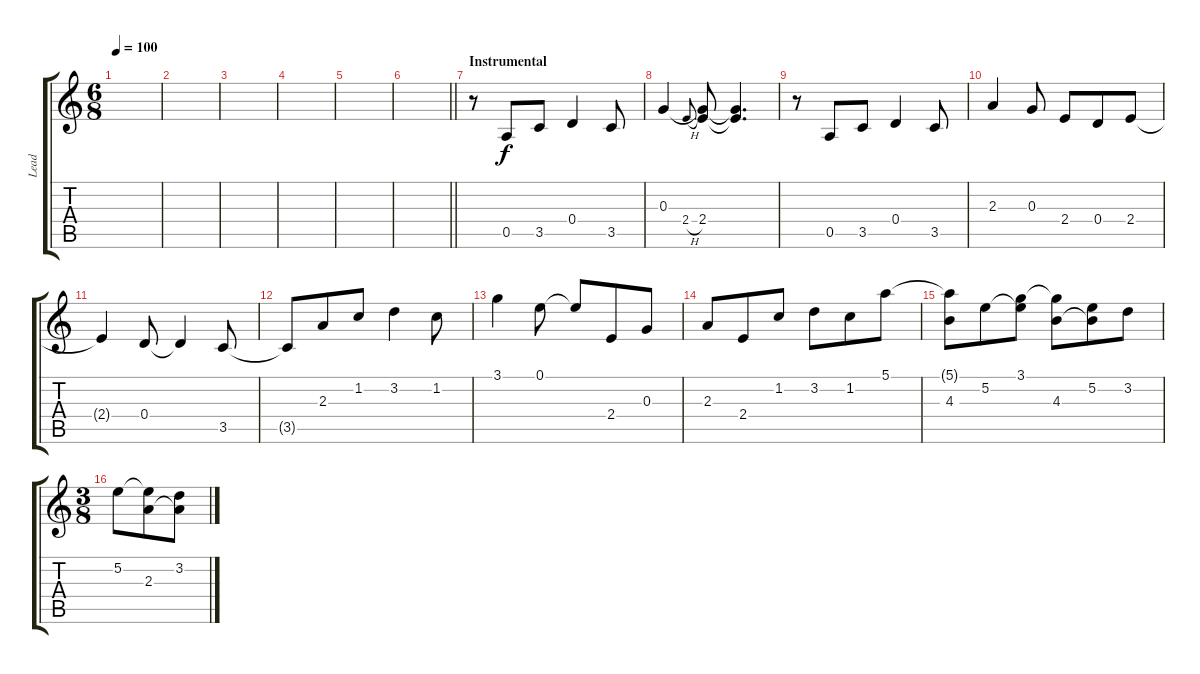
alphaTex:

\track ("Lead" "Lead") {instrument distortionguitar}
\staff {score tabs}
\tuning (E4 B3 G3 D3 A2 E2) {hide}
\ts (6 8)
\tempo 100
\clef g2
\ks c
|
|
|
|
|
\barLineRight lightlight
|
\section ("" "Instrumental")
r.8 0.5.8 3.5.8 0.4.4 3.5.8 |
0.3.4 2.4{h}.8{gr onbeat} (0.3{t} 2.4).8 (0.3{t} 2.4{t}).4{d} |
r.8 0.5.8 3.5.8 0.4.4 3.5.8 |
2.3.4 0.3.8 2.4.8 0.4.8 2.4.8 |
2.4{t}.4 0.4.8 0.4{t}.4 3.5.8 |
3.5{t}.8 2.3.8 1.2.8 3.2.4 1.2.8 |
3.1.4 0.1.8 0.1{t}.8 2.4.8 0.3.8 |
2.3.8 2.4.8 1.2.8 3.2.8 1.2.8 5.1.8 |
(5.1{t} 4.3).8 5.2.8 (3.1 5.2{t}).8 (3.1{t} 4.3).8 (5.2 4.3{t}).8 3.2.8 |
\ts (3 8)
5.2.8 (5.2{t} 2.3).8 (3.2 2.3{t}).8
